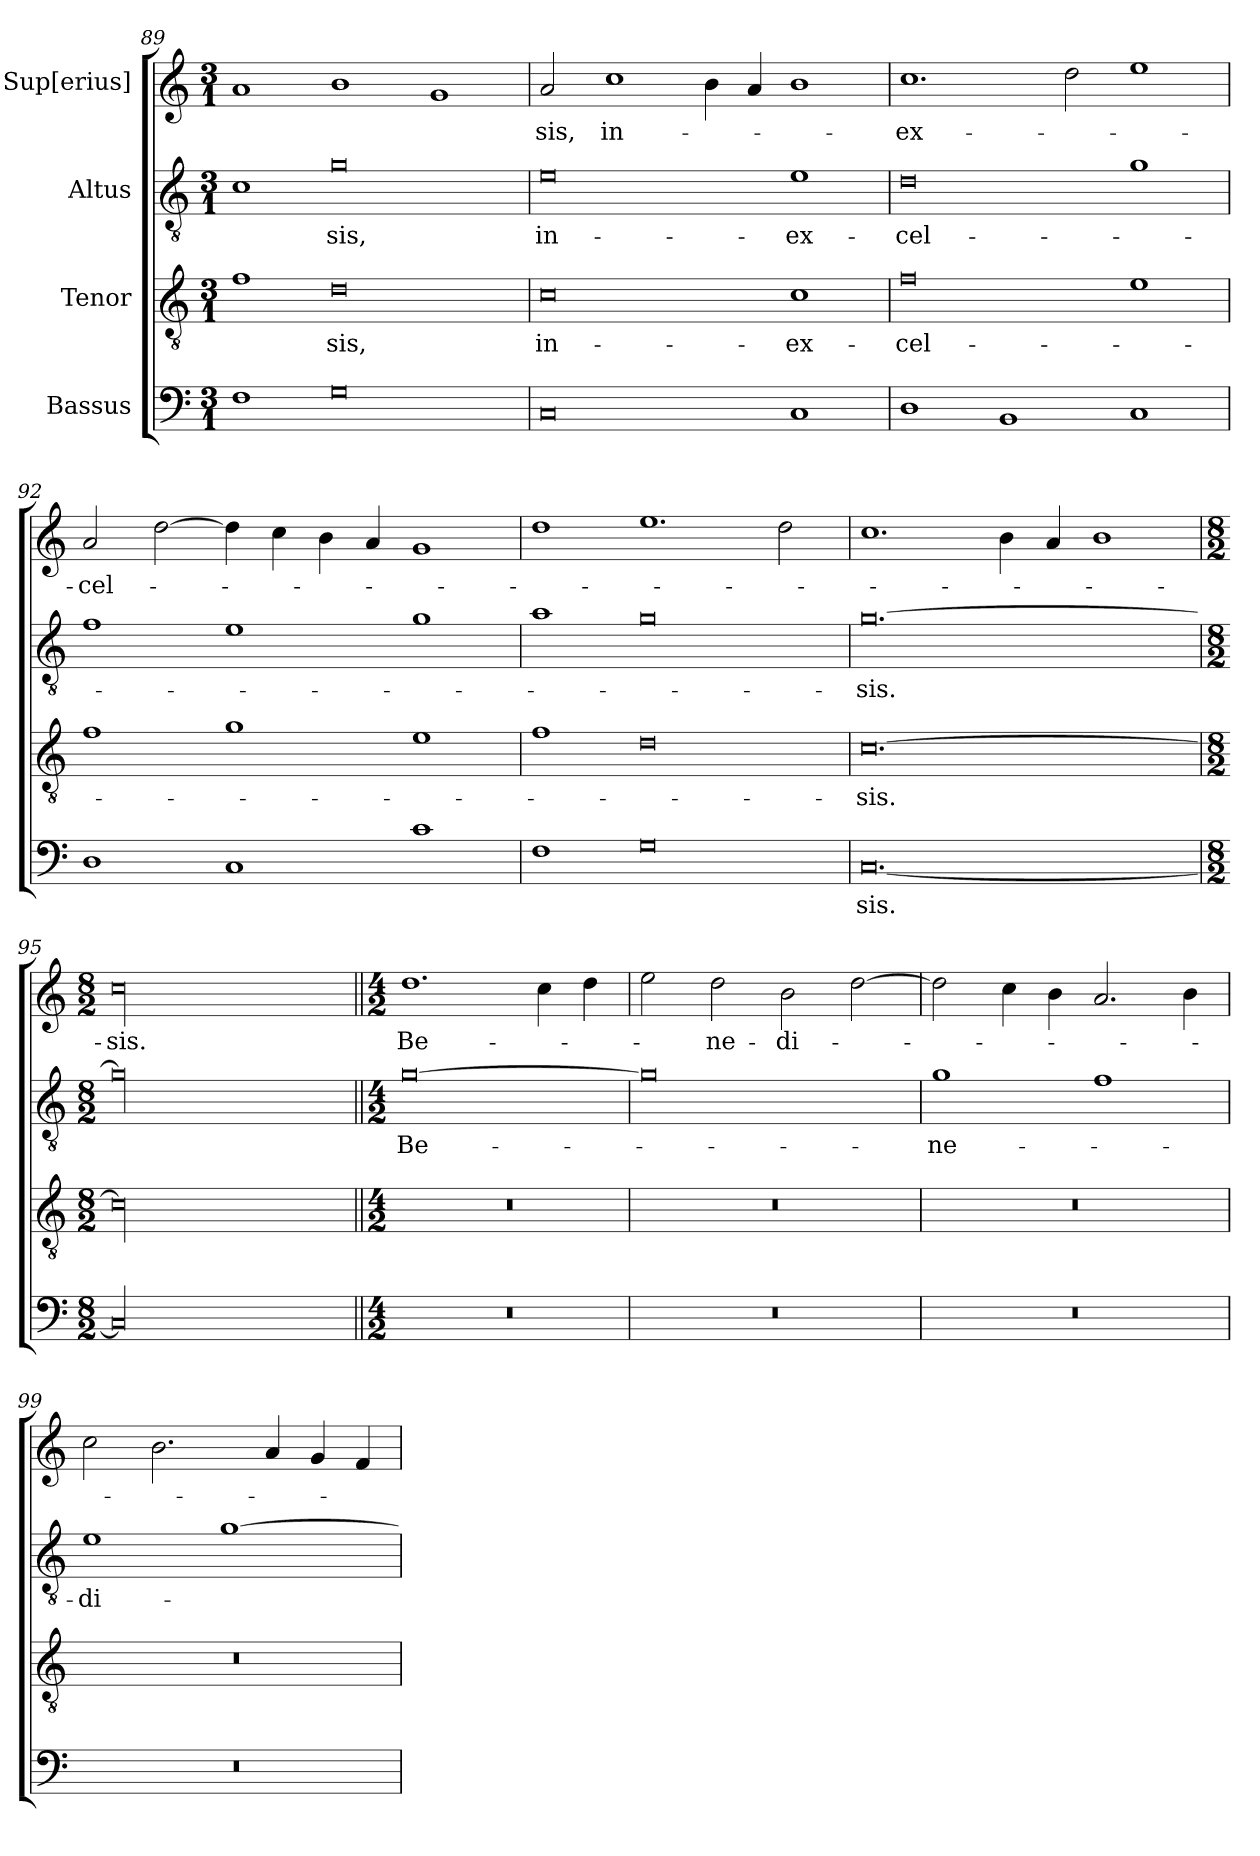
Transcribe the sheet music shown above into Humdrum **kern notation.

**kern	**text	**kern	**text	**kern	**text	**kern	**text
*part4	*part4	*part3	*part3	*part2	*part2	*part1	*part1
*staff4	*staff4	*staff3	*staff3	*staff2	*staff2	*staff1	*staff1
*I"Bassus	*	*I"Tenor	*	*I"Altus	*	*I"Sup[erius]	*
*clefF4	*	*clefGv2	*	*clefGv2	*	*clefG2	*
*k[]	*	*k[]	*	*k[]	*	*k[]	*
*M3/1	*	*M3/1	*	*M3/1	*	*M3/1	*
=89	=89	=89	=89	=89	=89	=89	=89
1F\	.	1f\	.	1c\	.	1a/	.
0G\	.	0d\	-sis,	0g\	-sis,	1b\	.
.	.	.	.	.	.	1g/	.
=90	=90	=90	=90	=90	=90	=90	=90
0C/	.	0c\	in-	0e\	in-	2a/	-sis,
.	.	.	.	.	.	1cc\	in-
.	.	.	.	.	.	4b\	.
.	.	.	.	.	.	4a/	.
1C/	.	1c\	ex-	1e\	ex-	1b\	.
=91	=91	=91	=91	=91	=91	=91	=91
1D\	.	0f\	-cel-	0d\	-cel-	1.cc\	ex-
1BB/	.	.	.	.	.	.	.
.	.	.	.	.	.	2dd\	.
1C/	.	1e\	.	1g\	.	1ee\	.
=92	=92	=92	=92	=92	=92	=92	=92
1D\	.	1f\	.	1f\	.	2a/	-cel-
.	.	.	.	.	.	[2dd\	.
1C/	.	1g\	.	1e\	.	4dd\]	.
.	.	.	.	.	.	4cc\	.
.	.	.	.	.	.	4b\	.
.	.	.	.	.	.	4a/	.
1c\	.	1e\	.	1g\	.	1g/	.
=93	=93	=93	=93	=93	=93	=93	=93
1F\	.	1f\	.	1a\	.	1dd\	.
0G\	.	0d\	.	0g\	.	1.ee\	.
.	.	.	.	.	.	2dd\	.
=94	=94	=94	=94	=94	=94	=94	=94
[0.C/	-sis.	[0.c\	-sis.	[0.g\	-sis.	1.cc\	.
.	.	.	.	.	.	4b\	.
.	.	.	.	.	.	4a/	.
.	.	.	.	.	.	1b\	.
=95	=95	=95	=95	=95	=95	=95	=95
*M8/2	*	*M8/2	*	*M8/2	*	*M8/2	*
00C/]	.	00c\]	.	00g\]	.	00cc\	-sis.
=96||	=96||	=96||	=96||	=96||	=96||	=96||	=96||
*M4/2	*	*M4/2	*	*M4/2	*	*M4/2	*
0r	.	0r	.	[0g\	Be-	1.dd\	Be-
.	.	.	.	.	.	4cc\	.
.	.	.	.	.	.	4dd\	.
=97	=97	=97	=97	=97	=97	=97	=97
0r	.	0r	.	0g\]	.	2ee\	.
.	.	.	.	.	.	2dd\	-ne-
.	.	.	.	.	.	2b\	-di-
.	.	.	.	.	.	[2dd\	.
=98	=98	=98	=98	=98	=98	=98	=98
0r	.	0r	.	1g\	-ne-	2dd\]	.
.	.	.	.	.	.	4cc\	.
.	.	.	.	.	.	4b\	.
.	.	.	.	1f\	.	2.a/	.
.	.	.	.	.	.	4b\	.
=99	=99	=99	=99	=99	=99	=99	=99
0r	.	0r	.	1e\	-di-	2cc\	.
.	.	.	.	.	.	2.b\	.
.	.	.	.	[1g\	.	.	.
.	.	.	.	.	.	4a/	.
.	.	.	.	.	.	4g/	.
.	.	.	.	.	.	4f/	.
=	=	=	=	=	=	=	=
*-	*-	*-	*-	*-	*-	*-	*-
